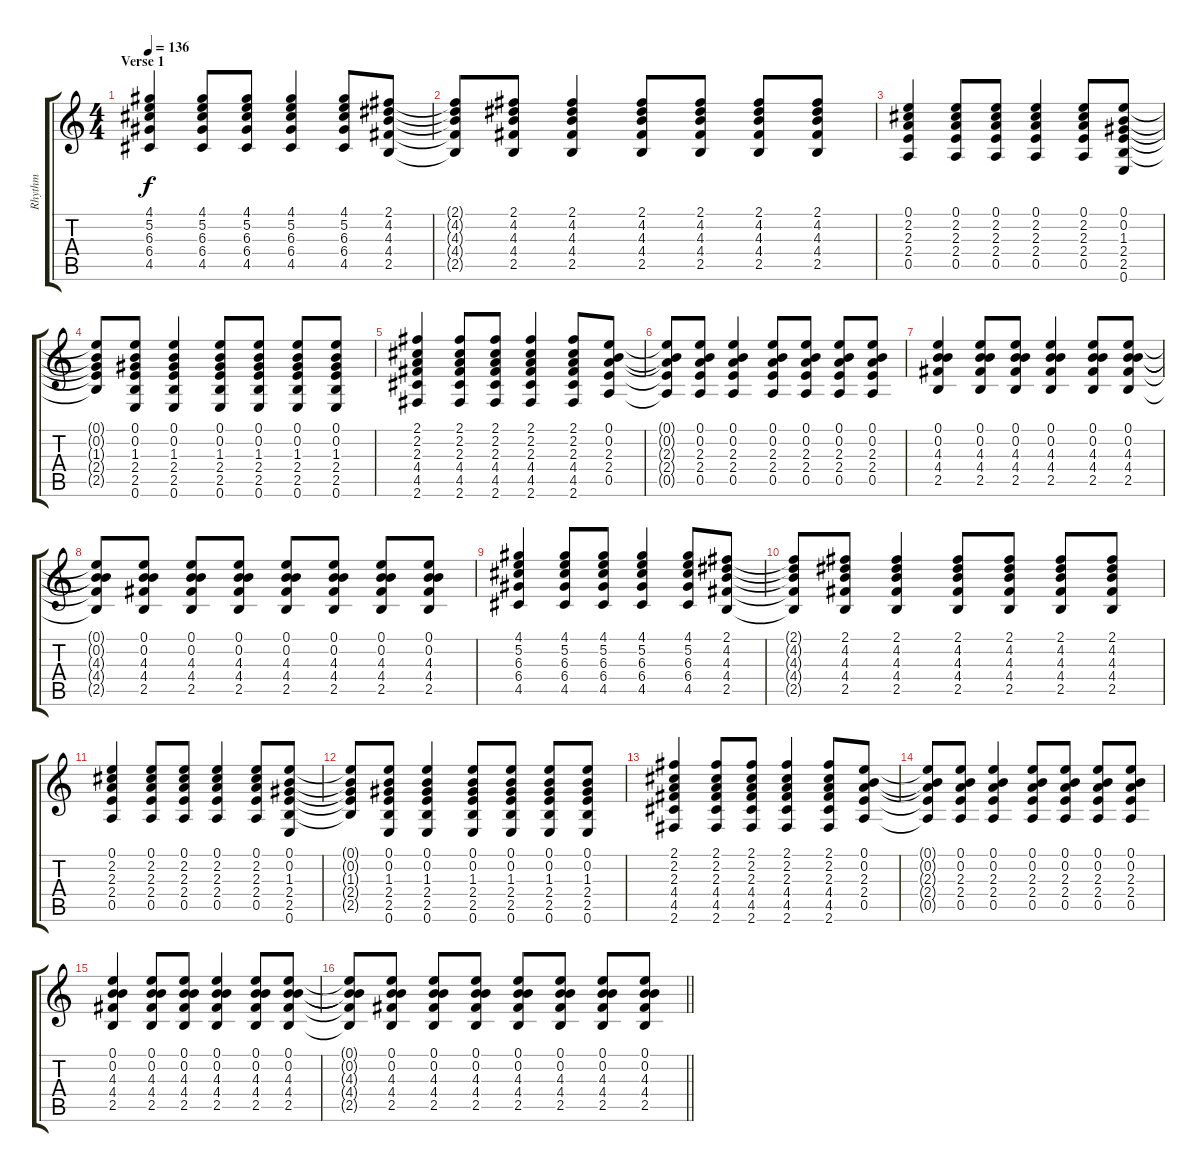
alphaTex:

\track ("Rhythm" "Rhythm") {instrument overdrivenguitar}
\staff {score tabs}
\tuning (E4 B3 G3 D3 A2 E2) {hide}
\ts (4 4)
\section ("" "Verse 1")
\tempo 136
\clef g2
\ks c
(4.1 5.2 6.3 6.4 4.5).4{dy f instrument overdrivenguitar} (4.1 5.2 6.3 6.4 4.5).8 (4.1 5.2 6.3 6.4 4.5).8 (4.1 5.2 6.3 6.4 4.5).4 (4.1 5.2 6.3 6.4 4.5).8 (2.1 4.2 4.3 4.4 2.5).8 |
(2.1{t} 4.2{t} 4.3{t} 4.4{t} 2.5{t}).8 (2.1 4.2 4.3 4.4 2.5).8 (2.1 4.2 4.3 4.4 2.5).4 (2.1 4.2 4.3 4.4 2.5).8 (2.1 4.2 4.3 4.4 2.5).8 (2.1 4.2 4.3 4.4 2.5).8 (2.1 4.2 4.3 4.4 2.5).8 |
(0.1 2.2 2.3 2.4 0.5).4 (0.1 2.2 2.3 2.4 0.5).8 (0.1 2.2 2.3 2.4 0.5).8 (0.1 2.2 2.3 2.4 0.5).4 (0.1 2.2 2.3 2.4 0.5).8 (0.1 0.2 1.3 2.4 2.5 0.6).8 |
(0.1{t} 0.2{t} 1.3{t} 2.4{t} 2.5{t}).8 (0.1 0.2 1.3 2.4 2.5 0.6).8 (0.1 0.2 1.3 2.4 2.5 0.6).4 (0.1 0.2 1.3 2.4 2.5 0.6).8 (0.1 0.2 1.3 2.4 2.5 0.6).8 (0.1 0.2 1.3 2.4 2.5 0.6).8 (0.1 0.2 1.3 2.4 2.5 0.6).8 |
(2.1 2.2 2.3 4.4 4.5 2.6).4 (2.1 2.2 2.3 4.4 4.5 2.6).8 (2.1 2.2 2.3 4.4 4.5 2.6).8 (2.1 2.2 2.3 4.4 4.5 2.6).4 (2.1 2.2 2.3 4.4 4.5 2.6).8 (0.1 0.2 2.3 2.4 0.5).8 |
(0.1{t} 0.2{t} 2.3{t} 2.4{t} 0.5{t}).8 (0.1 0.2 2.3 2.4 0.5).8 (0.1 0.2 2.3 2.4 0.5).4 (0.1 0.2 2.3 2.4 0.5).8 (0.1 0.2 2.3 2.4 0.5).8 (0.1 0.2 2.3 2.4 0.5).8 (0.1 0.2 2.3 2.4 0.5).8 |
(0.1 0.2 4.3 4.4 2.5).4 (0.1 0.2 4.3 4.4 2.5).8 (0.1 0.2 4.3 4.4 2.5).8 (0.1 0.2 4.3 4.4 2.5).4 (0.1 0.2 4.3 4.4 2.5).8 (0.1 0.2 4.3 4.4 2.5).8 |
(0.1{t} 0.2{t} 4.3{t} 4.4{t} 2.5{t}).8 (0.1 0.2 4.3 4.4 2.5).8 (0.1 0.2 4.3 4.4 2.5).8 (0.1 0.2 4.3 4.4 2.5).8 (0.1 0.2 4.3 4.4 2.5).8 (0.1 0.2 4.3 4.4 2.5).8 (0.1 0.2 4.3 4.4 2.5).8 (0.1 0.2 4.3 4.4 2.5).8 |
(4.1 5.2 6.3 6.4 4.5).4 (4.1 5.2 6.3 6.4 4.5).8 (4.1 5.2 6.3 6.4 4.5).8 (4.1 5.2 6.3 6.4 4.5).4 (4.1 5.2 6.3 6.4 4.5).8 (2.1 4.2 4.3 4.4 2.5).8 |
(2.1{t} 4.2{t} 4.3{t} 4.4{t} 2.5{t}).8 (2.1 4.2 4.3 4.4 2.5).8 (2.1 4.2 4.3 4.4 2.5).4 (2.1 4.2 4.3 4.4 2.5).8 (2.1 4.2 4.3 4.4 2.5).8 (2.1 4.2 4.3 4.4 2.5).8 (2.1 4.2 4.3 4.4 2.5).8 |
(0.1 2.2 2.3 2.4 0.5).4 (0.1 2.2 2.3 2.4 0.5).8 (0.1 2.2 2.3 2.4 0.5).8 (0.1 2.2 2.3 2.4 0.5).4 (0.1 2.2 2.3 2.4 0.5).8 (0.1 0.2 1.3 2.4 2.5 0.6).8 |
(0.1{t} 0.2{t} 1.3{t} 2.4{t} 2.5{t}).8 (0.1 0.2 1.3 2.4 2.5 0.6).8 (0.1 0.2 1.3 2.4 2.5 0.6).4 (0.1 0.2 1.3 2.4 2.5 0.6).8 (0.1 0.2 1.3 2.4 2.5 0.6).8 (0.1 0.2 1.3 2.4 2.5 0.6).8 (0.1 0.2 1.3 2.4 2.5 0.6).8 |
(2.1 2.2 2.3 4.4 4.5 2.6).4 (2.1 2.2 2.3 4.4 4.5 2.6).8 (2.1 2.2 2.3 4.4 4.5 2.6).8 (2.1 2.2 2.3 4.4 4.5 2.6).4 (2.1 2.2 2.3 4.4 4.5 2.6).8 (0.1 0.2 2.3 2.4 0.5).8 |
(0.1{t} 0.2{t} 2.3{t} 2.4{t} 0.5{t}).8 (0.1 0.2 2.3 2.4 0.5).8 (0.1 0.2 2.3 2.4 0.5).4 (0.1 0.2 2.3 2.4 0.5).8 (0.1 0.2 2.3 2.4 0.5).8 (0.1 0.2 2.3 2.4 0.5).8 (0.1 0.2 2.3 2.4 0.5).8 |
(0.1 0.2 4.3 4.4 2.5).4 (0.1 0.2 4.3 4.4 2.5).8 (0.1 0.2 4.3 4.4 2.5).8 (0.1 0.2 4.3 4.4 2.5).4 (0.1 0.2 4.3 4.4 2.5).8 (0.1 0.2 4.3 4.4 2.5).8 |
\barLineRight lightlight
(0.1{t} 0.2{t} 4.3{t} 4.4{t} 2.5{t}).8 (0.1 0.2 4.3 4.4 2.5).8 (0.1 0.2 4.3 4.4 2.5).8 (0.1 0.2 4.3 4.4 2.5).8 (0.1 0.2 4.3 4.4 2.5).8 (0.1 0.2 4.3 4.4 2.5).8 (0.1 0.2 4.3 4.4 2.5).8 (0.1 0.2 4.3 4.4 2.5).8
